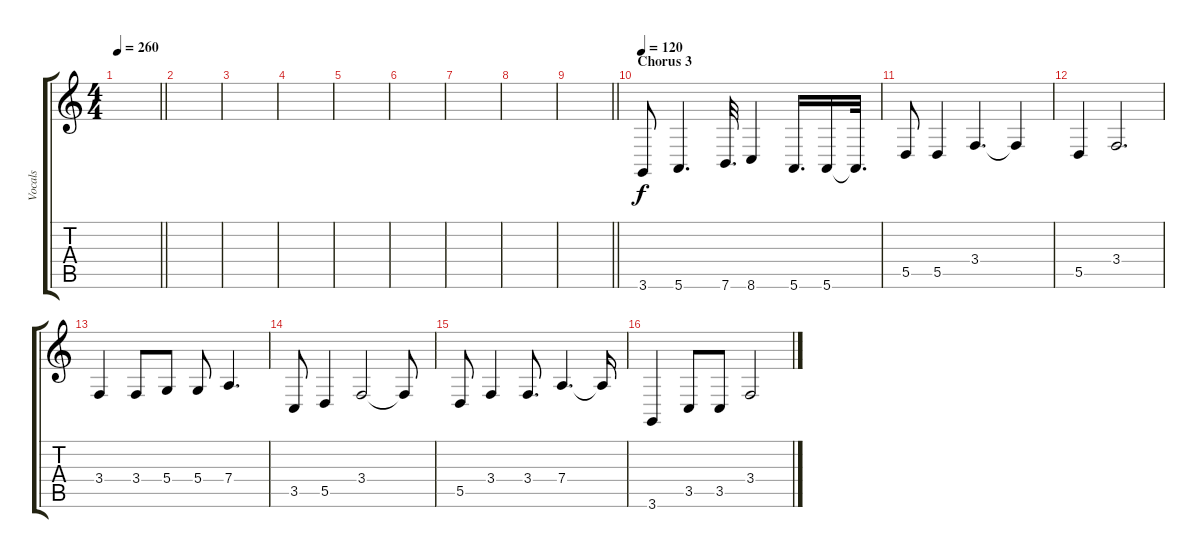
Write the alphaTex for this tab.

\track ("Vocals" "Vocals") {instrument lead2sawtooth}
\staff {score tabs}
\tuning (E4 B3 G3 D3 A2 E2) {hide}
\ts (4 4)
\tempo 260
\clef g2
\barLineRight lightlight
\ks c
|
|
|
|
|
|
|
|
\barLineRight lightlight
|
\section ("" "Chorus 3")
\tempo 120
3.6.8 5.6.4{d} 7.6.32{d} 8.6.4 5.6.16{d} 5.6.16 5.6{t}.32{d} |
5.5.8 5.5.4 3.4.4{d} 3.4{t}.4 |
5.5.4 3.4.2{d} |
3.4.4 3.4.8 5.4.8 5.4.8 7.4.4{d} |
3.5.8 5.5.4 3.4.2 3.4{t}.8 |
5.5.8 3.4.4 3.4.8{d} 7.4.4{d} 7.4{t}.16 |
3.6.4 3.5.8 3.5.8 3.4.2
